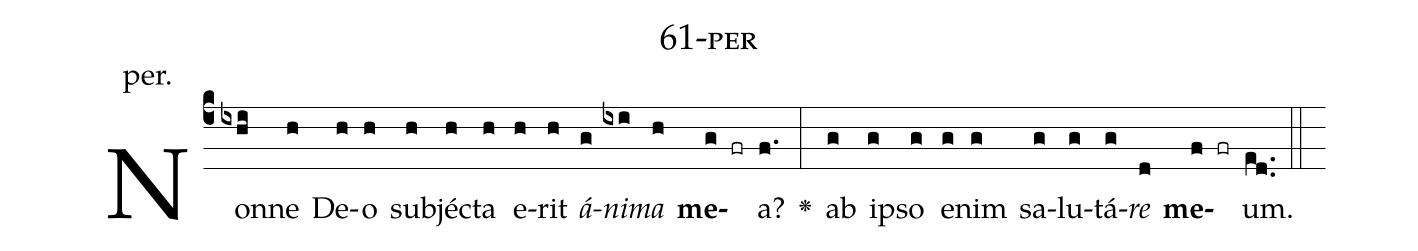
name: 61-per;
annotation: per.;
%%
(c4)Non(ixhi)ne(h) De(h)o(h) sub(h)jéc(h)ta(h) e(h)rit(h) <i>á</i>(g)<i>ni</i>(ixi)<i>ma</i>(h) <b>me</b>(g fr)a?(f.) <v>\greheightstar</v>(:) ab(g) ip(g)so(g) e(g)nim(g) sa(g)lu(g)tá(g)<i>re</i>(d) <b>me</b>(f fr)um.(ed..) (::)


%E(g) u(g) o(g) u(d) a(f) e.(ed..) (::)
